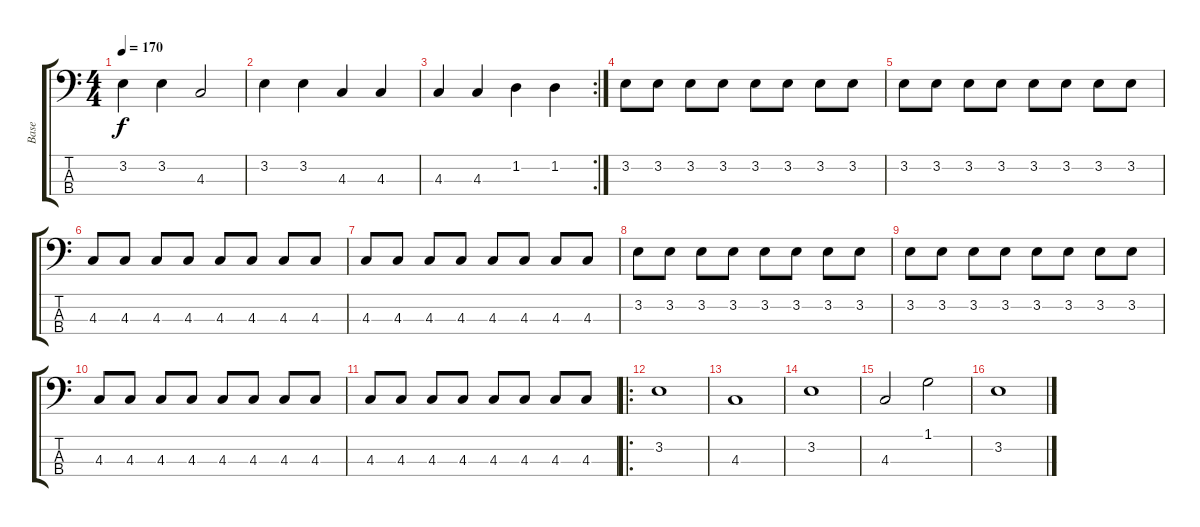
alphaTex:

\track ("Base" "Base") {instrument electricbassfinger}
\staff {score tabs}
\tuning (Gb2 Db2 Ab1 Eb1) {hide}
\ts (4 4)
\tempo 170
\clef f4
\ks c
3.2.4{dy f} 3.2.4 4.3.2 |
3.2.4 3.2.4 4.3.4 4.3.4 |
\rc 2
4.3.4 4.3.4 1.2.4 1.2.4 |
3.2.8 3.2.8 3.2.8 3.2.8 3.2.8 3.2.8 3.2.8 3.2.8 |
3.2.8 3.2.8 3.2.8 3.2.8 3.2.8 3.2.8 3.2.8 3.2.8 |
4.3.8 4.3.8 4.3.8 4.3.8 4.3.8 4.3.8 4.3.8 4.3.8 |
4.3.8 4.3.8 4.3.8 4.3.8 4.3.8 4.3.8 4.3.8 4.3.8 |
3.2.8 3.2.8 3.2.8 3.2.8 3.2.8 3.2.8 3.2.8 3.2.8 |
3.2.8 3.2.8 3.2.8 3.2.8 3.2.8 3.2.8 3.2.8 3.2.8 |
4.3.8 4.3.8 4.3.8 4.3.8 4.3.8 4.3.8 4.3.8 4.3.8 |
4.3.8 4.3.8 4.3.8 4.3.8 4.3.8 4.3.8 4.3.8 4.3.8 |
\ro
3.2.1 |
4.3.1 |
3.2.1 |
4.3.2 1.1.2 |
3.2.1
